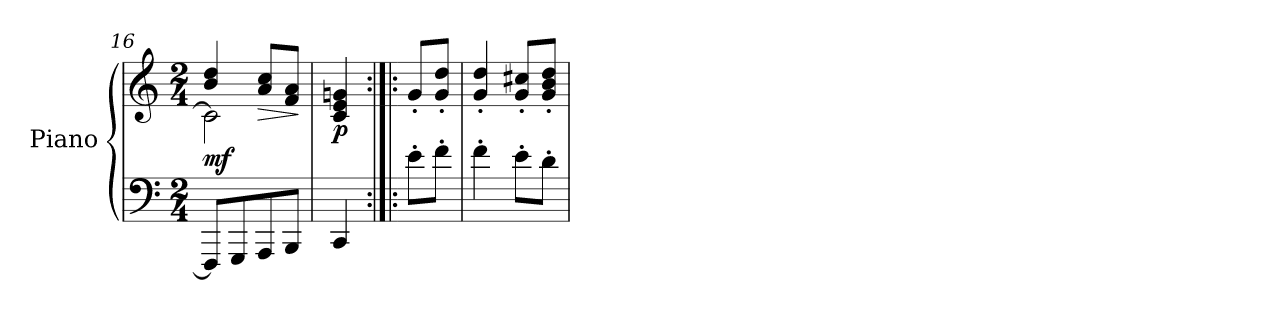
**kern	**kern	**dynam
*part1	*part1	*part1
*staff2	*staff1	*staff1/2
*I"Piano	*	*
*I'Pno.	*	*
*clefF4	*clefG2	*
*k[]	*k[]	*
*M2/4	*M2/4	*
=16	=16	=16
*	*^	*
!	!	!	!LO:DY:b
8FFF/L]	4b/ 4dd/	2c\]	mf
8GGG/	.	.	.
!	!	!	!LO:HP:b
8AAA/	8a/ 8cc/L	.	>
8BBB/J	8f/ 8a/J	.	.
*	*v	*v	*
.	.	]
=17	=17	=17
!	!	!LO:DY:b
4CC/	4c/ 4e/ 4gn/	p
=18:|!|:	=18:|!|:	=18:|!|:
!	!	!LO:DY:b
!	!	!LO:DY:n=1:b
8e'\L	8g'/L	other-dynamics pp
8f'\J	8g/' 8dd/'J	.
=19	=19	=19
4f'\	4g/' 4dd/'	.
8e'\L	8g/' 8cc#X/'L	.
8d'\J	8g/' 8b/' 8dd/'J	.
=	=	=
*-	*-	*-
